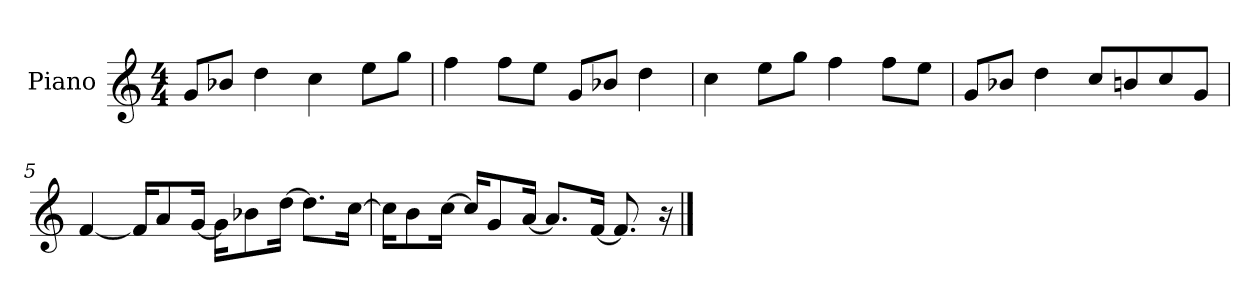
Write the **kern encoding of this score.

**kern
*part1
*staff1
*I"Piano
*I'P-no
*clefG2
*k[]
*M4/4
*MM90
=1
8g/L
8b-X/J
4dd\
4cc\
8ee\L
8gg\J
=2
4ff\
8ff\L
8ee\J
8g/L
8b-X/J
4dd\
=3
4cc\
8ee\L
8gg\J
4ff\
8ff\L
8ee\J
=4
8g/L
8b-X/J
4dd\
8cc/L
8bn/
8cc/
8g/J
=5
[4f/
16f/KL]
8a/
[16g/Jk
16g\KL]
8b-X\
[16dd\Jk
8.dd\L]
[16cc\Jk
!!LO:LB:g=z
=6
16cc\KL]
8b\
[16cc\Jk
16cc/KL]
8g/
[16a/Jk
8.a/L]
[16f/Jk
8.f/]
16r
==
*-
